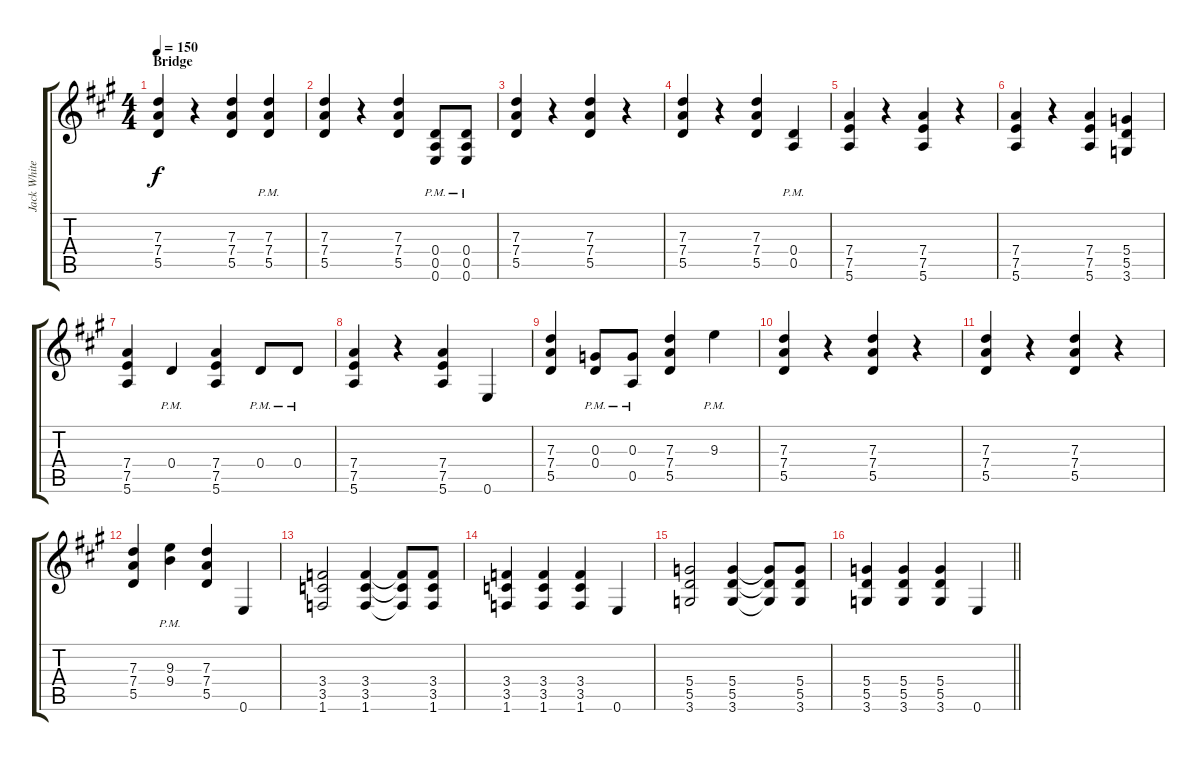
\track ("Jack White Guitar" "Jack White") {instrument overdrivenguitar}
\staff {score tabs}
\tuning (E4 B3 G3 D3 A2 E2) {hide}
\ts (4 4)
\section ("" "Bridge")
\tempo 150
\clef g2
\ks a
(7.3 7.4 5.5).4{dy f} r.4 (7.3 7.4 5.5).4 (7.3{pm} 7.4{pm} 5.5{pm}).4 |
(7.3 7.4 5.5).4 r.4 (7.3 7.4 5.5).4 (0.4{pm} 0.5{pm} 0.6{pm}).8 (0.4{pm} 0.5{pm} 0.6{pm}).8 |
(7.3 7.4 5.5).4 r.4 (7.3 7.4 5.5).4 r.4 |
(7.3 7.4 5.5).4 r.4 (7.3 7.4 5.5).4 (0.4 0.5{pm}).4 |
(7.4 7.5 5.6).4 r.4 (7.4 7.5 5.6).4 r.4 |
(7.4 7.5 5.6).4 r.4 (7.4 7.5 5.6).4 (5.4 5.5 3.6).4 |
(7.4 7.5 5.6).4 0.4{pm}.4 (7.4 7.5 5.6).4 0.4{pm}.8 0.4{pm}.8 |
(7.4 7.5 5.6).4 r.4 (7.4 7.5 5.6).4 0.6.4 |
(7.3 7.4 5.5).4 (0.3{pm} 0.4{pm}).8 (0.3{pm} 0.5{pm}).8 (7.3 7.4 5.5).4 9.3{pm}.4 |
(7.3 7.4 5.5).4 r.4 (7.3 7.4 5.5).4 r.4 |
(7.3 7.4 5.5).4 r.4 (7.3 7.4 5.5).4 r.4 |
(7.3 7.4 5.5).4 (9.3{pm} 9.4{pm}).4 (7.3 7.4 5.5).4 0.6.4 |
(3.4 3.5 1.6).2 (3.4 3.5 1.6).4 (3.4{t} 3.5{t} 1.6{t}).8 (3.4 3.5 1.6).8 |
(3.4 3.5 1.6).4 (3.4 3.5 1.6).4 (3.4 3.5 1.6).4 0.6.4 |
(5.4 5.5 3.6).2 (5.4 5.5 3.6).4 (5.4{t} 5.5{t} 3.6{t}).8 (5.4 5.5 3.6).8 |
\barLineRight lightlight
(5.4 5.5 3.6).4 (5.4 5.5 3.6).4 (5.4 5.5 3.6).4 0.6.4
